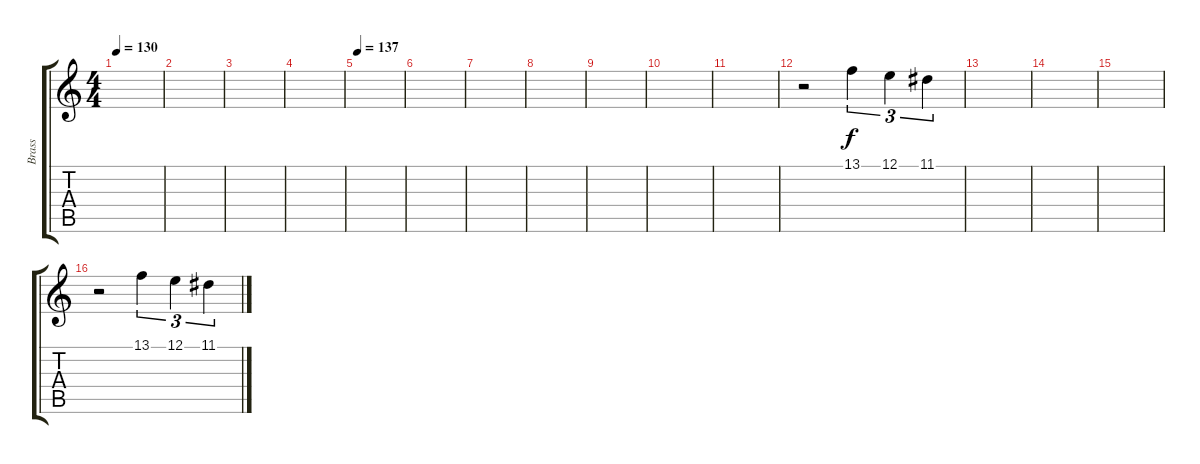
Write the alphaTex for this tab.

\track ("Brass" "Brass") {instrument frenchhorn}
\staff {score tabs}
\tuning (E4 B3 G3 D3 A2 E2) {hide}
\ts (4 4)
\tempo 130
\clef g2
\ks c
|
|
|
|
\tempo 137
|
|
|
|
|
|
|
r.2 13.1.4{tu (3 2)} 12.1.4{tu (3 2)} 11.1.4{tu (3 2)} |
|
|
|
r.2 13.1.4{tu (3 2)} 12.1.4{tu (3 2)} 11.1.4{tu (3 2)}
